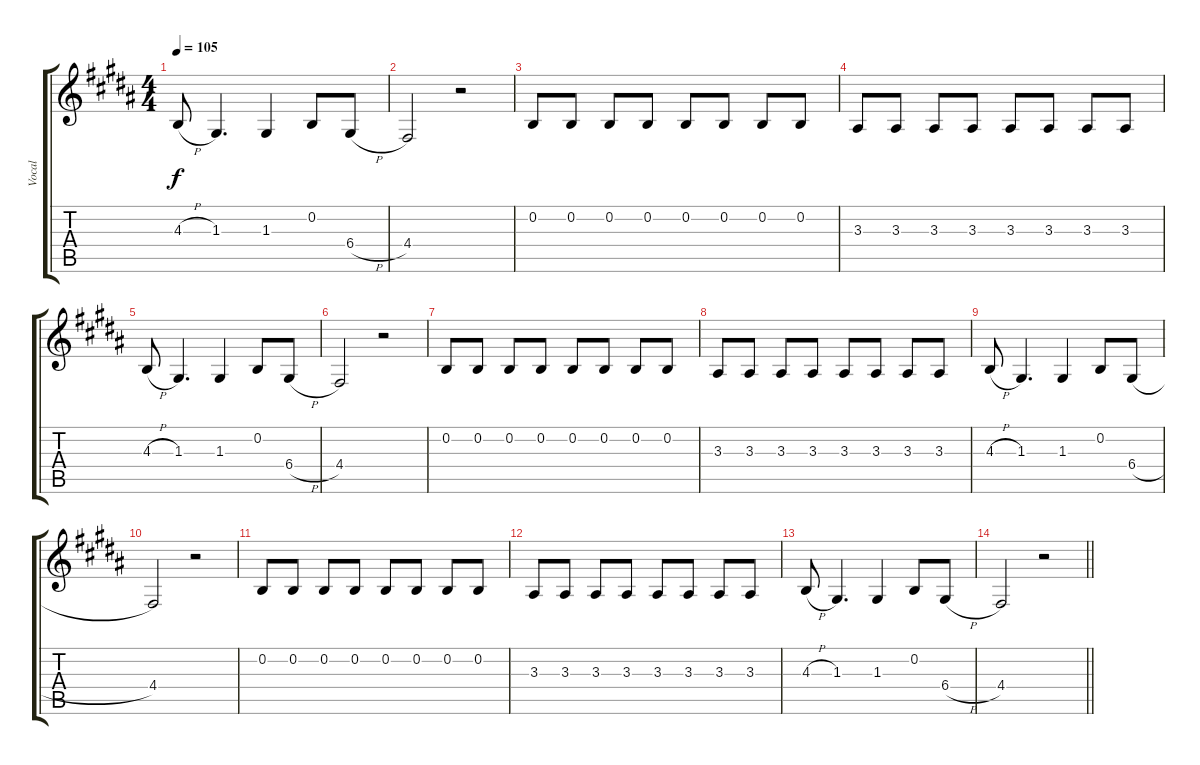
\track ("Vocal" "Vocal") {instrument lead8bassandlead}
\staff {score tabs}
\tuning (E4 B3 G3 D3 A2 E2) {hide}
\ts (4 4)
\tempo 105
\clef g2
\ks b
4.3{h}.8{dy f} 1.3.4{d} 1.3.4 0.2.8 6.4{h}.8 |
4.4.2 r.2 |
0.2.8 0.2.8 0.2.8 0.2.8 0.2.8 0.2.8 0.2.8 0.2.8 |
3.3.8 3.3.8 3.3.8 3.3.8 3.3.8 3.3.8 3.3.8 3.3.8 |
4.3{h}.8 1.3.4{d} 1.3.4 0.2.8 6.4{h}.8 |
4.4.2 r.2 |
0.2.8 0.2.8 0.2.8 0.2.8 0.2.8 0.2.8 0.2.8 0.2.8 |
3.3.8 3.3.8 3.3.8 3.3.8 3.3.8 3.3.8 3.3.8 3.3.8 |
4.3{h}.8 1.3.4{d} 1.3.4 0.2.8 6.4{h}.8 |
4.4.2 r.2 |
0.2.8 0.2.8 0.2.8 0.2.8 0.2.8 0.2.8 0.2.8 0.2.8 |
3.3.8 3.3.8 3.3.8 3.3.8 3.3.8 3.3.8 3.3.8 3.3.8 |
4.3{h}.8 1.3.4{d} 1.3.4 0.2.8 6.4{h}.8 |
\barLineRight lightlight
4.4.2 r.2
